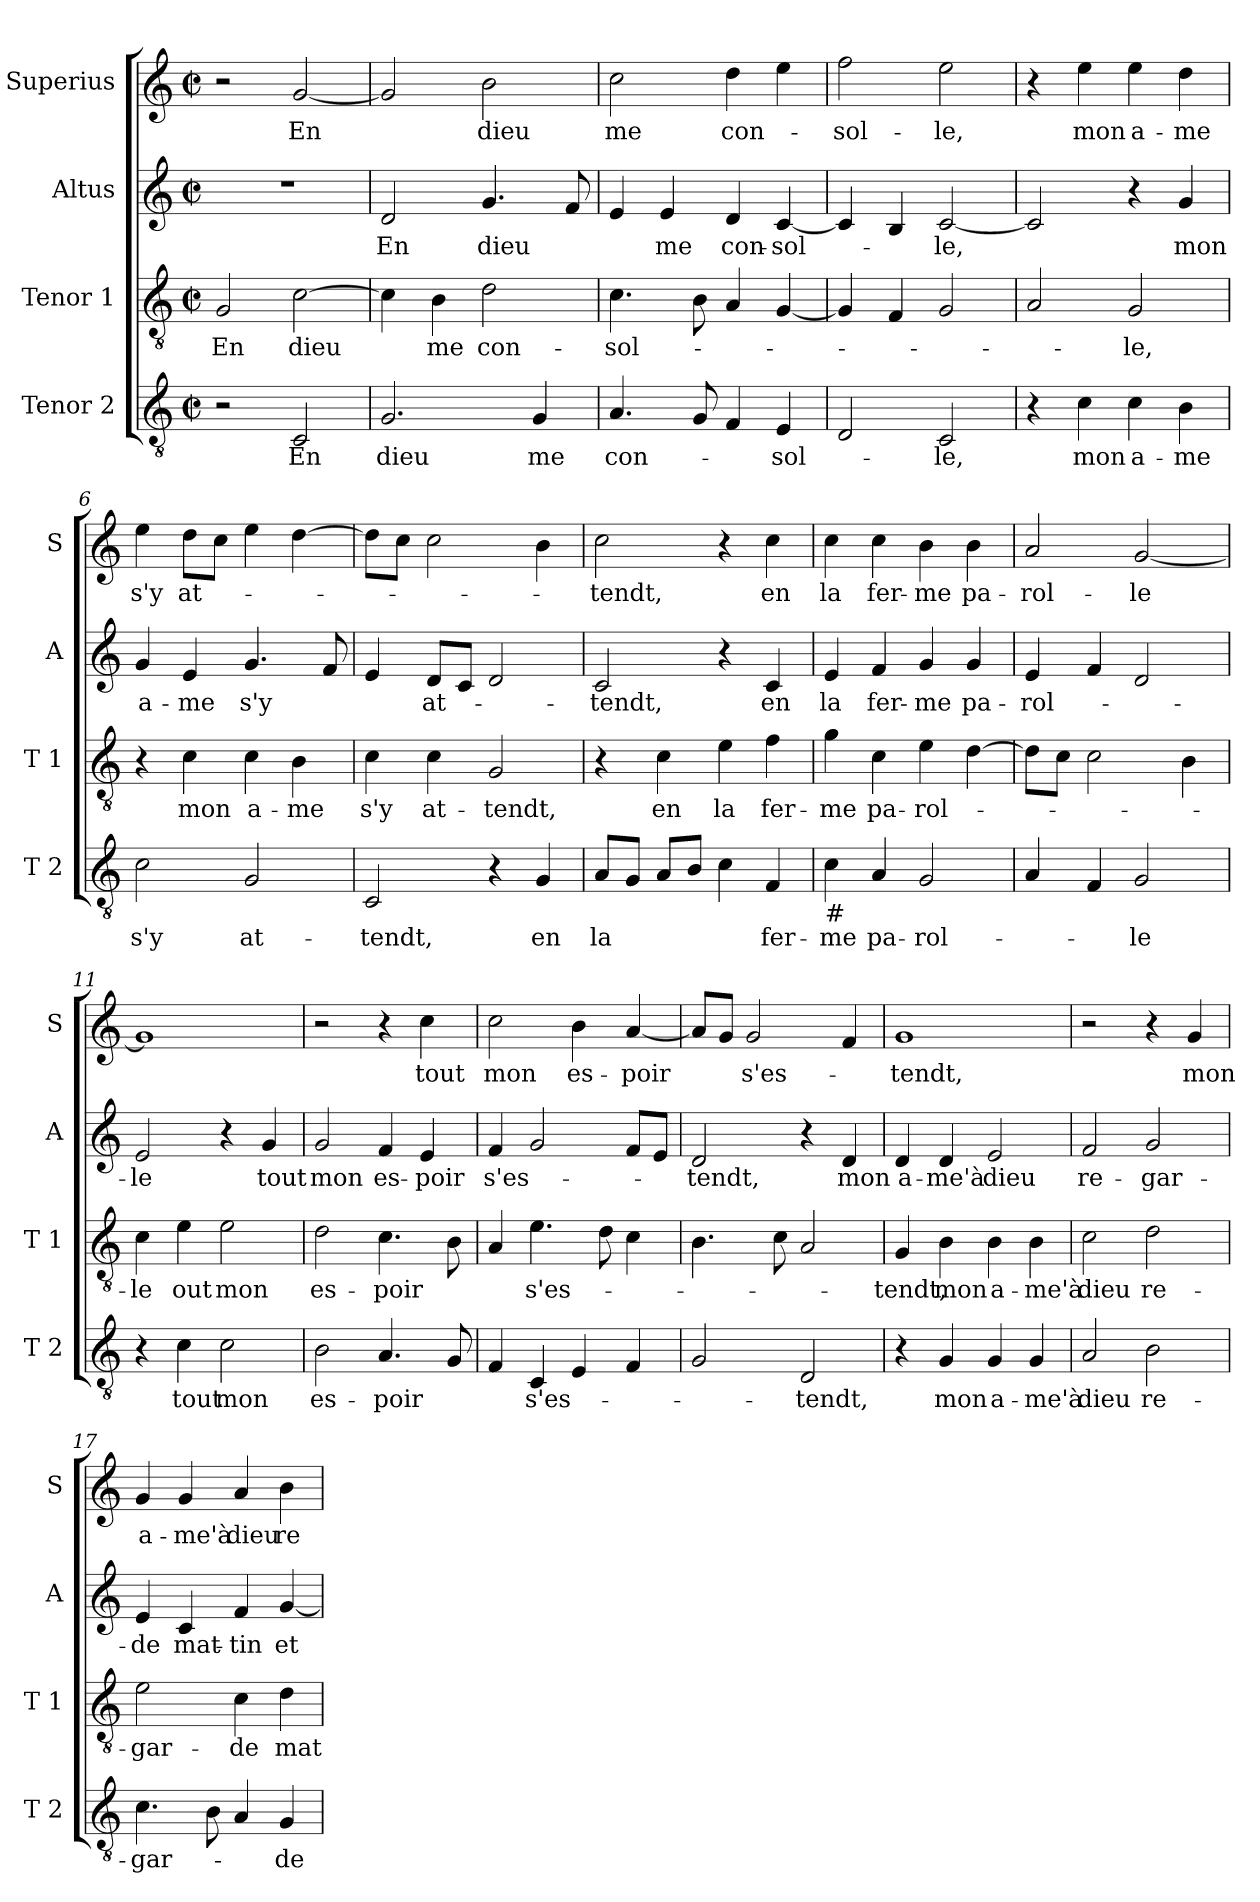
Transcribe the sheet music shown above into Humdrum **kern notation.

**kern	**text	**kern	**text	**kern	**text	**kern	**text
*part4	*part4	*part3	*part3	*part2	*part2	*part1	*part1
*staff4	*staff4	*staff3	*staff3	*staff2	*staff2	*staff1	*staff1
*I"Tenor 2	*	*I"Tenor 1	*	*I"Altus	*	*I"Superius	*
*I'T 2	*	*I'T 1	*	*I'A	*	*I'S	*
*clefGv2	*	*clefGv2	*	*clefG2	*	*clefG2	*
*k[]	*	*k[]	*	*k[]	*	*k[]	*
*C:	*	*C:	*	*C:	*	*C:	*
*M2/2	*	*M2/2	*	*M2/2	*	*M2/2	*
*met(c|)	*	*met(c|)	*	*met(c|)	*	*met(c|)	*
=1	=1	=1	=1	=1	=1	=1	=1
2r	.	2G/	En	1r	.	2r	.
2C/	En	[2c\	dieu	.	.	[2g/	En
=2	=2	=2	=2	=2	=2	=2	=2
2.G/	dieu	4c\]	.	2d/	En	2g/]	.
.	.	4B\	me	.	.	.	.
.	.	2d\	con-	4.g/	dieu	2b\	dieu
4G/	me	.	.	.	.	.	.
.	.	.	.	8f/	.	.	.
=3	=3	=3	=3	=3	=3	=3	=3
4.A/	con-	4.c\	-sol-	4e/	.	2cc\	me
.	.	.	.	4e/	me	.	.
8G/	.	8B\	.	.	.	.	.
4F/	.	4A/	.	4d/	con-	4dd\	con-
4E/	-sol-	[4G/	.	[4c/	-sol-	4ee\	.
=4	=4	=4	=4	=4	=4	=4	=4
2D/	.	4G/]	.	4c/]	.	2ff\	-sol-
.	.	4F/	.	4B/	.	.	.
2C/	-le,	2G/	.	[2c/	-le,	2ee\	-le,
=5	=5	=5	=5	=5	=5	=5	=5
4r	.	2A/	.	2c/]	.	4r	.
4c\	mon	.	.	.	.	4ee\	mon
4c\	a-	2G/	-le,	4r	.	4ee\	a-
4B\	-me	.	.	4g/	mon	4dd\	-me
!!LO:LB:g=z
=6	=6	=6	=6	=6	=6	=6	=6
2c\	s'y	4r	.	4g/	a-	4ee\	s'y
.	.	4c\	mon	4e/	-me	8dd\L	at-
.	.	.	.	.	.	8cc\J	.
2G/	at-	4c\	a-	4.g/	s'y	4ee\	.
.	.	4B\	-me	.	.	[4dd\	.
.	.	.	.	8f/	.	.	.
=7	=7	=7	=7	=7	=7	=7	=7
2C/	-tendt,	4c\	s'y	4e/	.	8dd\L]	.
.	.	.	.	.	.	8cc\J	.
.	.	4c\	at-	8d/L	at-	2cc\	.
.	.	.	.	8c/J	.	.	.
4r	.	2G/	-tendt,	2d/	.	.	.
4G/	en	.	.	.	.	4b\	.
=8	=8	=8	=8	=8	=8	=8	=8
8A/L	la	4r	.	2c/	-tendt,	2cc\	-tendt,
8G/J	.	.	.	.	.	.	.
8A/L	.	4c\	en	.	.	.	.
8B/J	.	.	.	.	.	.	.
4c\	.	4e\	la	4r	.	4r	.
4F/	fer-	4f\	fer-	4c/	en	4cc\	en
=9	=9	=9	=9	=9	=9	=9	=9
!LO:TX:b:t=#	!	!	!	!	!	!	!
4c\	-me	4g\	-me	4e/	la	4cc\	la
4A/	pa-	4c\	pa-	4f/	fer-	4cc\	fer-
2G/	-rol-	4e\	-rol-	4g/	-me	4b\	-me
.	.	[4d\	.	4g/	pa-	4b\	pa-
=10	=10	=10	=10	=10	=10	=10	=10
4A/	.	8d\L]	.	4e/	-rol-	2a/	-rol-
.	.	8c\J	.	.	.	.	.
4F/	.	2c\	.	4f/	.	.	.
2G/	-le	.	.	2d/	.	[2g/	-le
.	.	4B\	.	.	.	.	.
=11	=11	=11	=11	=11	=11	=11	=11
4r	.	4c\	-le	2e/	-le	1g]	.
4c\	tout	4e\	out	.	.	.	.
2c\	mon	2e\	mon	4r	.	.	.
.	.	.	.	4g/	tout	.	.
!!LO:LB:g=z
=12	=12	=12	=12	=12	=12	=12	=12
2B\	es-	2d\	es-	2g/	mon	2r	.
4.A/	-poir	4.c\	-poir	4f/	es-	4r	.
.	.	.	.	4e/	-poir	4cc\	tout
8G/	.	8B\	.	.	.	.	.
=13	=13	=13	=13	=13	=13	=13	=13
4F/	.	4A/	.	4f/	s'es-	2cc\	mon
4C/	s'es-	4.e\	s'es-	2g/	.	.	.
4E/	.	.	.	.	.	4b\	es-
.	.	8d\	.	.	.	.	.
4F/	.	4c\	.	8f/L	.	[4a/	-poir
.	.	.	.	8e/J	.	.	.
=14	=14	=14	=14	=14	=14	=14	=14
2G/	.	4.B\	.	2d/	-tendt,	8a/L]	.
.	.	.	.	.	.	8g/J	.
.	.	.	.	.	.	2g/	s'es-
.	.	8c\	.	.	.	.	.
2D/	-tendt,	2A/	.	4r	.	.	.
.	.	.	.	4d/	mon	4f/	.
=15	=15	=15	=15	=15	=15	=15	=15
4r	.	4G/	-tendt,	4d/	a-	1g	-tendt,
4G/	mon	4B\	mon	4d/	-me'à	.	.
4G/	a-	4B\	a-	2e/	dieu	.	.
4G/	-me'à	4B\	-me'à	.	.	.	.
=16	=16	=16	=16	=16	=16	=16	=16
2A/	dieu	2c\	dieu	2f/	re-	2r	.
2B\	re-	2d\	re-	2g/	-gar-	4r	.
.	.	.	.	.	.	4g/	mon
=17	=17	=17	=17	=17	=17	=17	=17
4.c\	-gar-	2e\	-gar-	4e/	-de	4g/	a-
.	.	.	.	4c/	mat-	4g/	-me'à
8B\	.	.	.	.	.	.	.
4A/	.	4c\	-de	4f/	-tin	4a/	dieu
4G/	-de	4d\	mat-	[4g/	et	4b\	re-
=	=	=	=	=	=	=	=
*-	*-	*-	*-	*-	*-	*-	*-
